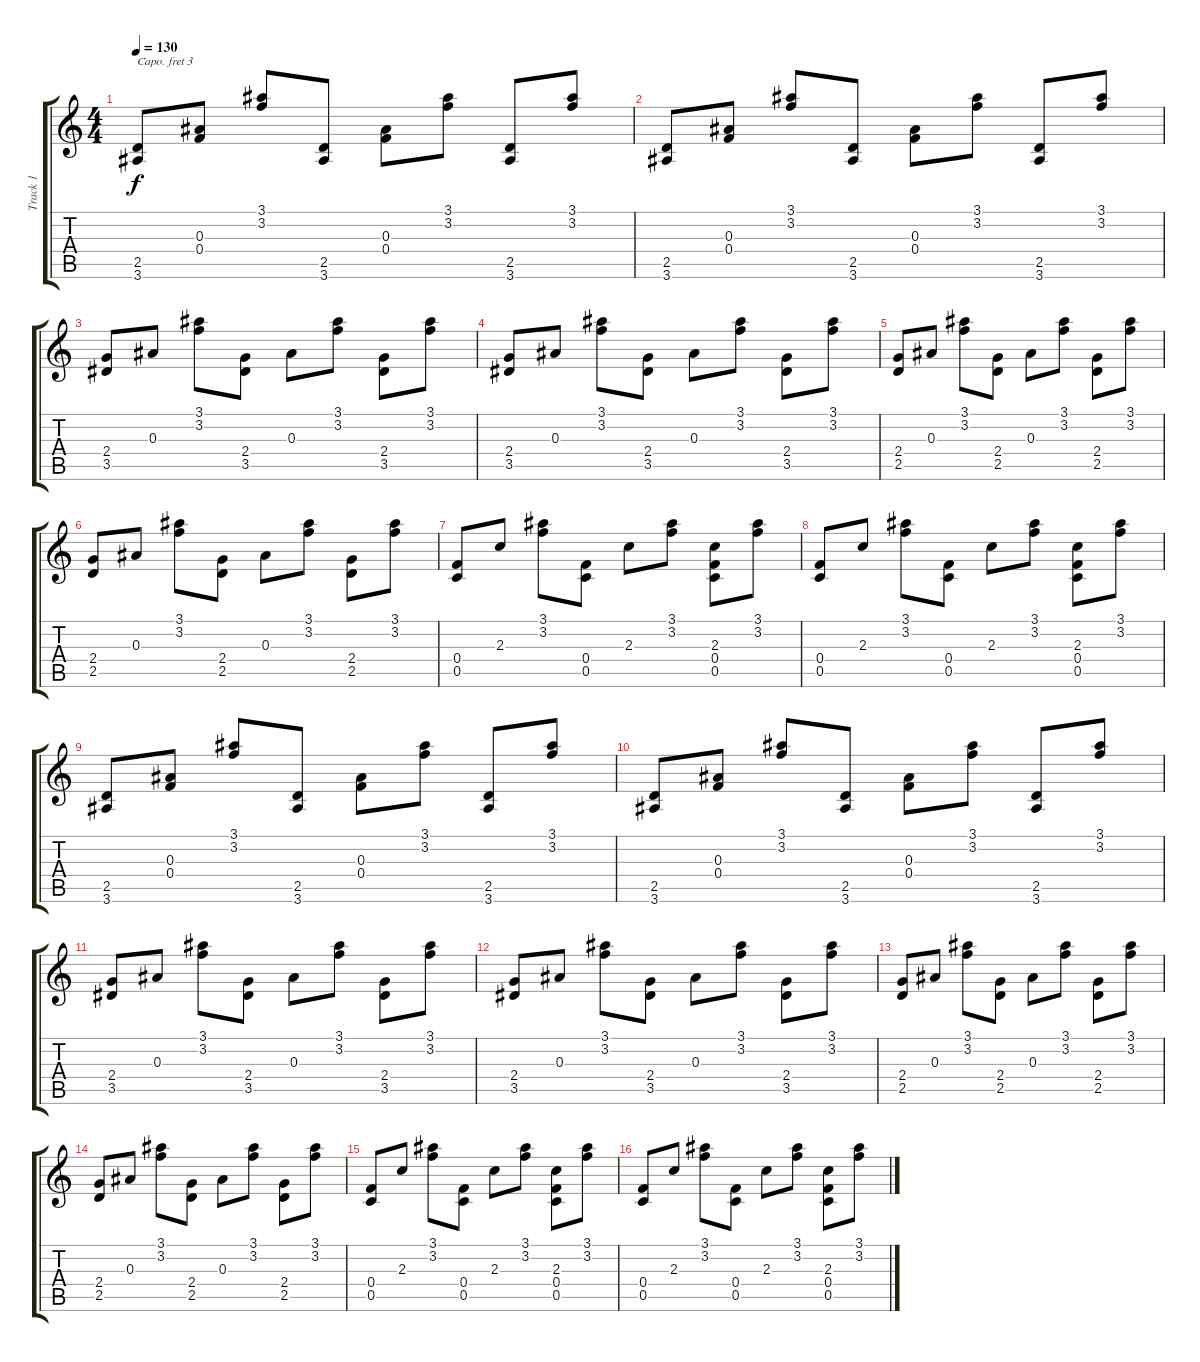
\track ("Track 1" "Track 1") {instrument electricguitarclean}
\staff {score tabs}
\capo 3
\tuning (E4 B3 G3 D3 A2 E2) {hide}
\ts (4 4)
\tempo 130
\clef g2
\ks c
(2.5 3.6).8{dy f} (0.3 0.4).8 (3.1 3.2).8 (2.5 3.6).8 (0.3 0.4).8 (3.1 3.2).8 (2.5 3.6).8 (3.1 3.2).8 |
(2.5 3.6).8 (0.3 0.4).8 (3.1 3.2).8 (2.5 3.6).8 (0.3 0.4).8 (3.1 3.2).8 (2.5 3.6).8 (3.1 3.2).8 |
(2.4 3.5).8 0.3.8 (3.1 3.2).8 (2.4 3.5).8 0.3.8 (3.1 3.2).8 (2.4 3.5).8 (3.1 3.2).8 |
(2.4 3.5).8 0.3.8 (3.1 3.2).8 (2.4 3.5).8 0.3.8 (3.1 3.2).8 (2.4 3.5).8 (3.1 3.2).8 |
(2.4 2.5).8 0.3.8 (3.1 3.2).8 (2.4 2.5).8 0.3.8 (3.1 3.2).8 (2.4 2.5).8 (3.1 3.2).8 |
(2.4 2.5).8 0.3.8 (3.1 3.2).8 (2.4 2.5).8 0.3.8 (3.1 3.2).8 (2.4 2.5).8 (3.1 3.2).8 |
(0.4 0.5).8 2.3.8 (3.1 3.2).8 (0.4 0.5).8 2.3.8 (3.1 3.2).8 (2.3 0.4 0.5).8 (3.1 3.2).8 |
(0.4 0.5).8 2.3.8 (3.1 3.2).8 (0.4 0.5).8 2.3.8 (3.1 3.2).8 (2.3 0.4 0.5).8 (3.1 3.2).8 |
(2.5 3.6).8 (0.3 0.4).8 (3.1 3.2).8 (2.5 3.6).8 (0.3 0.4).8 (3.1 3.2).8 (2.5 3.6).8 (3.1 3.2).8 |
(2.5 3.6).8 (0.3 0.4).8 (3.1 3.2).8 (2.5 3.6).8 (0.3 0.4).8 (3.1 3.2).8 (2.5 3.6).8 (3.1 3.2).8 |
(2.4 3.5).8 0.3.8 (3.1 3.2).8 (2.4 3.5).8 0.3.8 (3.1 3.2).8 (2.4 3.5).8 (3.1 3.2).8 |
(2.4 3.5).8 0.3.8 (3.1 3.2).8 (2.4 3.5).8 0.3.8 (3.1 3.2).8 (2.4 3.5).8 (3.1 3.2).8 |
(2.4 2.5).8 0.3.8 (3.1 3.2).8 (2.4 2.5).8 0.3.8 (3.1 3.2).8 (2.4 2.5).8 (3.1 3.2).8 |
(2.4 2.5).8 0.3.8 (3.1 3.2).8 (2.4 2.5).8 0.3.8 (3.1 3.2).8 (2.4 2.5).8 (3.1 3.2).8 |
(0.4 0.5).8 2.3.8 (3.1 3.2).8 (0.4 0.5).8 2.3.8 (3.1 3.2).8 (2.3 0.4 0.5).8 (3.1 3.2).8 |
(0.4 0.5).8 2.3.8 (3.1 3.2).8 (0.4 0.5).8 2.3.8 (3.1 3.2).8 (2.3 0.4 0.5).8 (3.1 3.2).8
